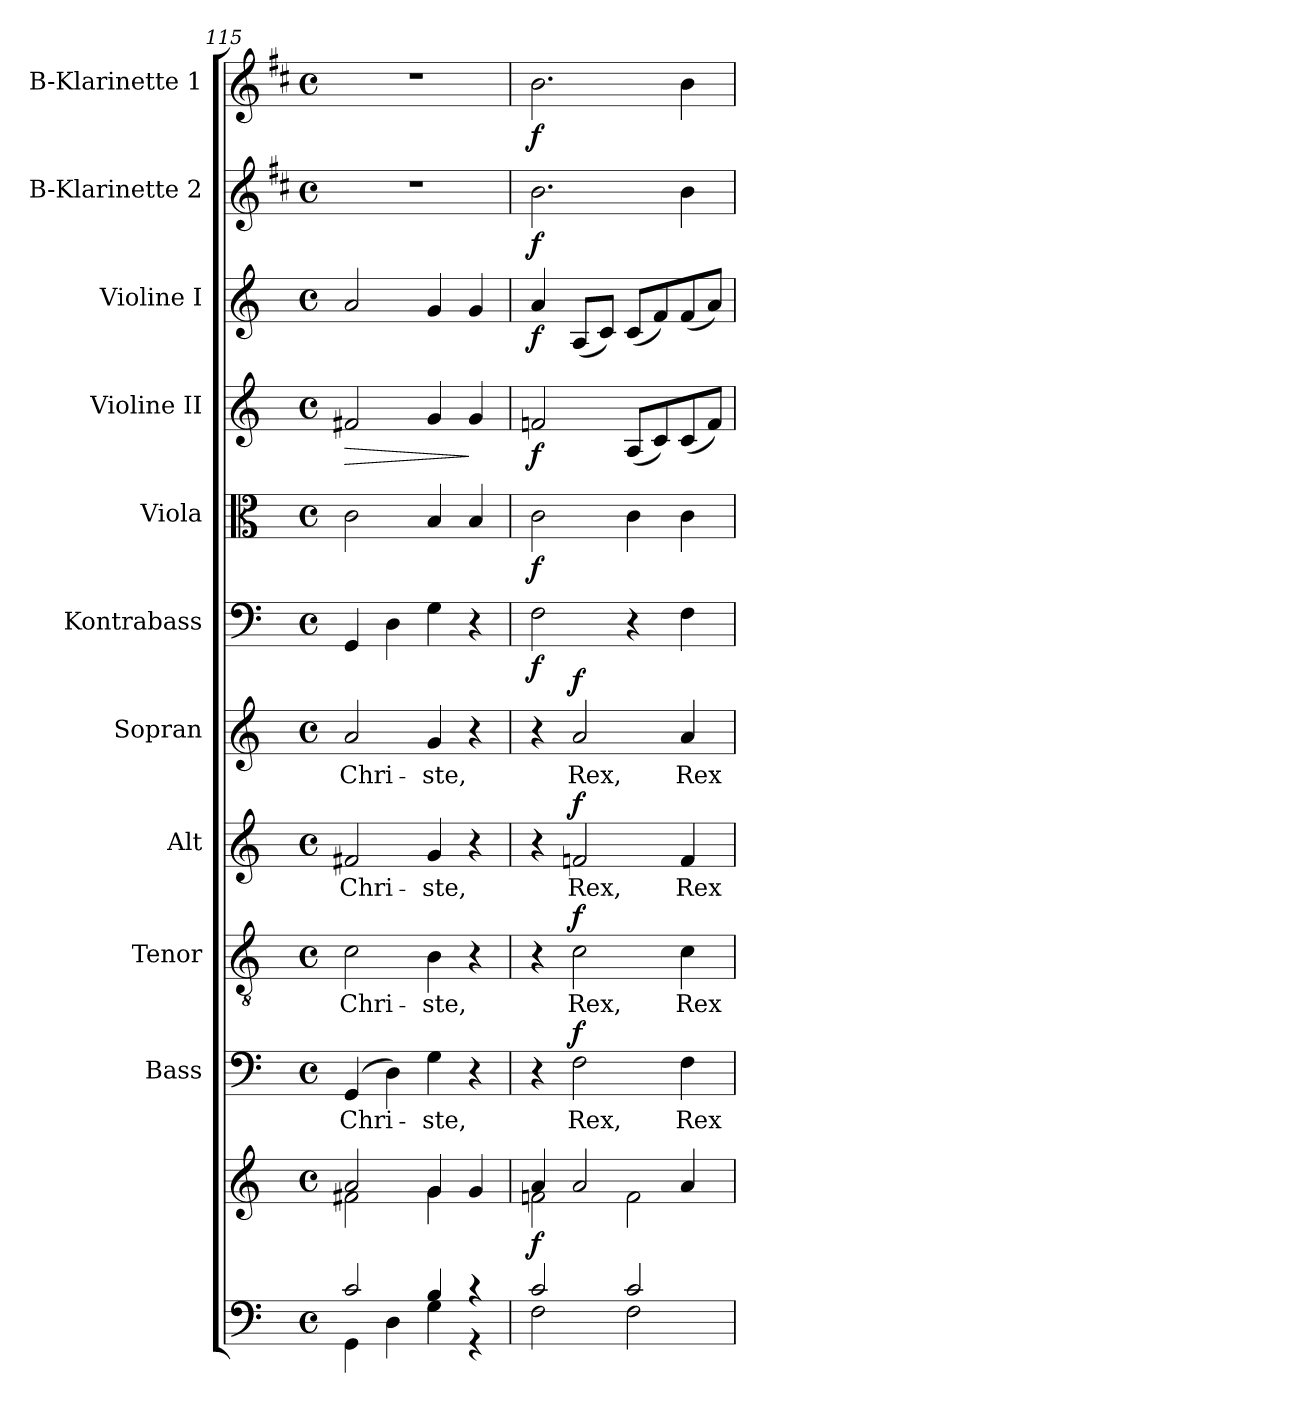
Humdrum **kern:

**kern	**kern	**dynam	**kern	**text	**dynam	**kern	**text	**dynam	**kern	**text	**dynam	**kern	**text	**dynam	**kern	**dynam	**kern	**dynam	**kern	**dynam	**kern	**dynam	**kern	**dynam	**kern	**dynam
*part11	*part11	*part11	*part10	*part10	*part10	*part9	*part9	*part9	*part8	*part8	*part8	*part7	*part7	*part7	*part6	*part6	*part5	*part5	*part4	*part4	*part3	*part3	*part2	*part2	*part1	*part1
*staff12	*staff11	*staff11/12	*staff10	*staff10	*staff10	*staff9	*staff9	*staff9	*staff8	*staff8	*staff8	*staff7	*staff7	*staff7	*staff6	*staff6	*staff5	*staff5	*staff4	*staff4	*staff3	*staff3	*staff2	*staff2	*staff1	*staff1
*	*	*	*I"Bass	*	*	*I"Tenor	*	*	*I"Alt	*	*	*I"Sopran	*	*	*I"Kontrabass	*	*I"Viola	*	*I"Violine II	*	*I"Violine I	*	*I"B-Klarinette 2	*	*I"B-Klarinette 1	*
*	*	*	*I'B.	*	*	*I'T.	*	*	*I'A.	*	*	*I'S.	*	*	*I'Kb.	*	*I'Vla.	*	*I'Vl. II	*	*I'Vl. I	*	*I'B Kl. 2	*	*I'B Kl. 1	*
*clefF4	*clefG2	*	*clefF4	*	*	*clefGv2	*	*	*clefG2	*	*	*clefG2	*	*	*clefF4	*	*clefC3	*	*clefG2	*	*clefG2	*	*clefG2	*	*clefG2	*
*	*	*	*	*	*	*	*	*	*	*	*	*	*	*	*ITrd7c12	*	*	*	*	*	*	*	*ITrd1c2	*	*ITrd1c2	*
*k[]	*k[]	*	*k[]	*	*	*k[]	*	*	*k[]	*	*	*k[]	*	*	*k[]	*	*k[]	*	*k[]	*	*k[]	*	*k[]	*	*k[]	*
*C:	*C:	*	*C:	*	*	*C:	*	*	*C:	*	*	*C:	*	*	*C:	*	*C:	*	*C:	*	*C:	*	*C:	*	*C:	*
*M4/4	*M4/4	*	*M4/4	*	*	*M4/4	*	*	*M4/4	*	*	*M4/4	*	*	*M4/4	*	*M4/4	*	*M4/4	*	*M4/4	*	*M4/4	*	*M4/4	*
*met(c)	*met(c)	*	*met(c)	*	*	*met(c)	*	*	*met(c)	*	*	*met(c)	*	*	*met(c)	*	*met(c)	*	*met(c)	*	*met(c)	*	*met(c)	*	*met(c)	*
=115	=115	=115	=115	=115	=115	=115	=115	=115	=115	=115	=115	=115	=115	=115	=115	=115	=115	=115	=115	=115	=115	=115	=115	=115	=115	=115
*^	*^	*	*	*	*	*	*	*	*	*	*	*	*	*	*	*	*	*	*	*	*	*	*	*	*	*
!	!	!	!	!	!	!LO:LY:b	!	!	!LO:LY:b	!	!	!LO:LY:b	!	!	!LO:LY:b	!	!	!	!	!	!	!LO:HP:b	!	!	!	!	!	!
2c/	4GG\	2a/	2f#X\	.	(4GG/	Chri-	.	2c\	Chri-	.	2f#X/	Chri-	.	2a/	Chri-	.	4GGG/	.	2c\	.	2f#X/	>	2a/	.	1r	.	1r	.
.	4D\	.	.	.	4D\)	.	.	.	.	.	.	.	.	.	.	.	4DD\	.	.	.	.	.	.	.	.	.	.	.
!	!	!	!	!	!	!LO:LY:b	!	!	!LO:LY:b	!	!	!LO:LY:b	!	!	!LO:LY:b	!	!	!	!	!	!	!	!	!	!	!	!	!
4B/	4G\	4g/	4g\	.	4G\	-ste,	.	4B\	-ste,	.	4g/	-ste,	.	4g/	-ste,	.	4GG\	.	4B/	.	4g/	.	4g/	.	.	.	.	.
4r	4r	4g/	4ryy	.	4r	.	.	4r	.	.	4r	.	.	4r	.	.	4r	.	4B/	.	4g/	]	4g/	.	.	.	.	.
=116	=116	=116	=116	=116	=116	=116	=116	=116	=116	=116	=116	=116	=116	=116	=116	=116	=116	=116	=116	=116	=116	=116	=116	=116	=116	=116	=116	=116
!	!	!	!	!LO:DY:b	!	!	!	!	!	!	!	!	!	!	!	!	!	!LO:DY:b	!	!LO:DY:b	!	!LO:DY:b	!	!LO:DY:b	!	!LO:DY:b	!	!LO:DY:b
2c/	2F\	4a/	2fn\	f	4r	.	.	4r	.	.	4r	.	.	4r	.	.	2FF\	f	2c\	f	2fn/	f	4a/	f	2.a\	f	2.a\	f
!	!	!	!	!	!	!LO:LY:b	!LO:DY:a	!	!LO:LY:b	!LO:DY:a	!	!LO:LY:b	!LO:DY:a	!	!LO:LY:b	!LO:DY:a	!	!	!	!	!	!	!	!	!	!	!	!
.	.	2a/	.	.	2F\	Rex,	f	2c\	Rex,	f	2fn/	Rex,	f	2a/	Rex,	f	.	.	.	.	.	.	(<8A/L	.	.	.	.	.
.	.	.	.	.	.	.	.	.	.	.	.	.	.	.	.	.	.	.	.	.	.	.	8c/J)	.	.	.	.	.
2c/	2F\	.	2f\	.	.	.	.	.	.	.	.	.	.	.	.	.	4r	.	4c\	.	(<8A/L	.	(<8c/L	.	.	.	.	.
.	.	.	.	.	.	.	.	.	.	.	.	.	.	.	.	.	.	.	.	.	8c/)	.	8f/)	.	.	.	.	.
!	!	!	!	!	!	!LO:LY:b	!	!	!LO:LY:b	!	!	!LO:LY:b	!	!	!LO:LY:b	!	!	!	!	!	!	!	!	!	!	!	!	!
.	.	4a/	.	.	4F\	Rex	.	4c\	Rex	.	4f/	Rex	.	4a/	Rex	.	4FF\	.	4c\	.	(<8c/	.	(<8f/	.	4a\	.	4a\	.
.	.	.	.	.	.	.	.	.	.	.	.	.	.	.	.	.	.	.	.	.	8f/J)	.	8a/J)	.	.	.	.	.
*v	*v	*	*	*	*	*	*	*	*	*	*	*	*	*	*	*	*	*	*	*	*	*	*	*	*	*	*	*
*	*v	*v	*	*	*	*	*	*	*	*	*	*	*	*	*	*	*	*	*	*	*	*	*	*	*	*	*
=	=	=	=	=	=	=	=	=	=	=	=	=	=	=	=	=	=	=	=	=	=	=	=	=	=	=
*-	*-	*-	*-	*-	*-	*-	*-	*-	*-	*-	*-	*-	*-	*-	*-	*-	*-	*-	*-	*-	*-	*-	*-	*-	*-	*-
